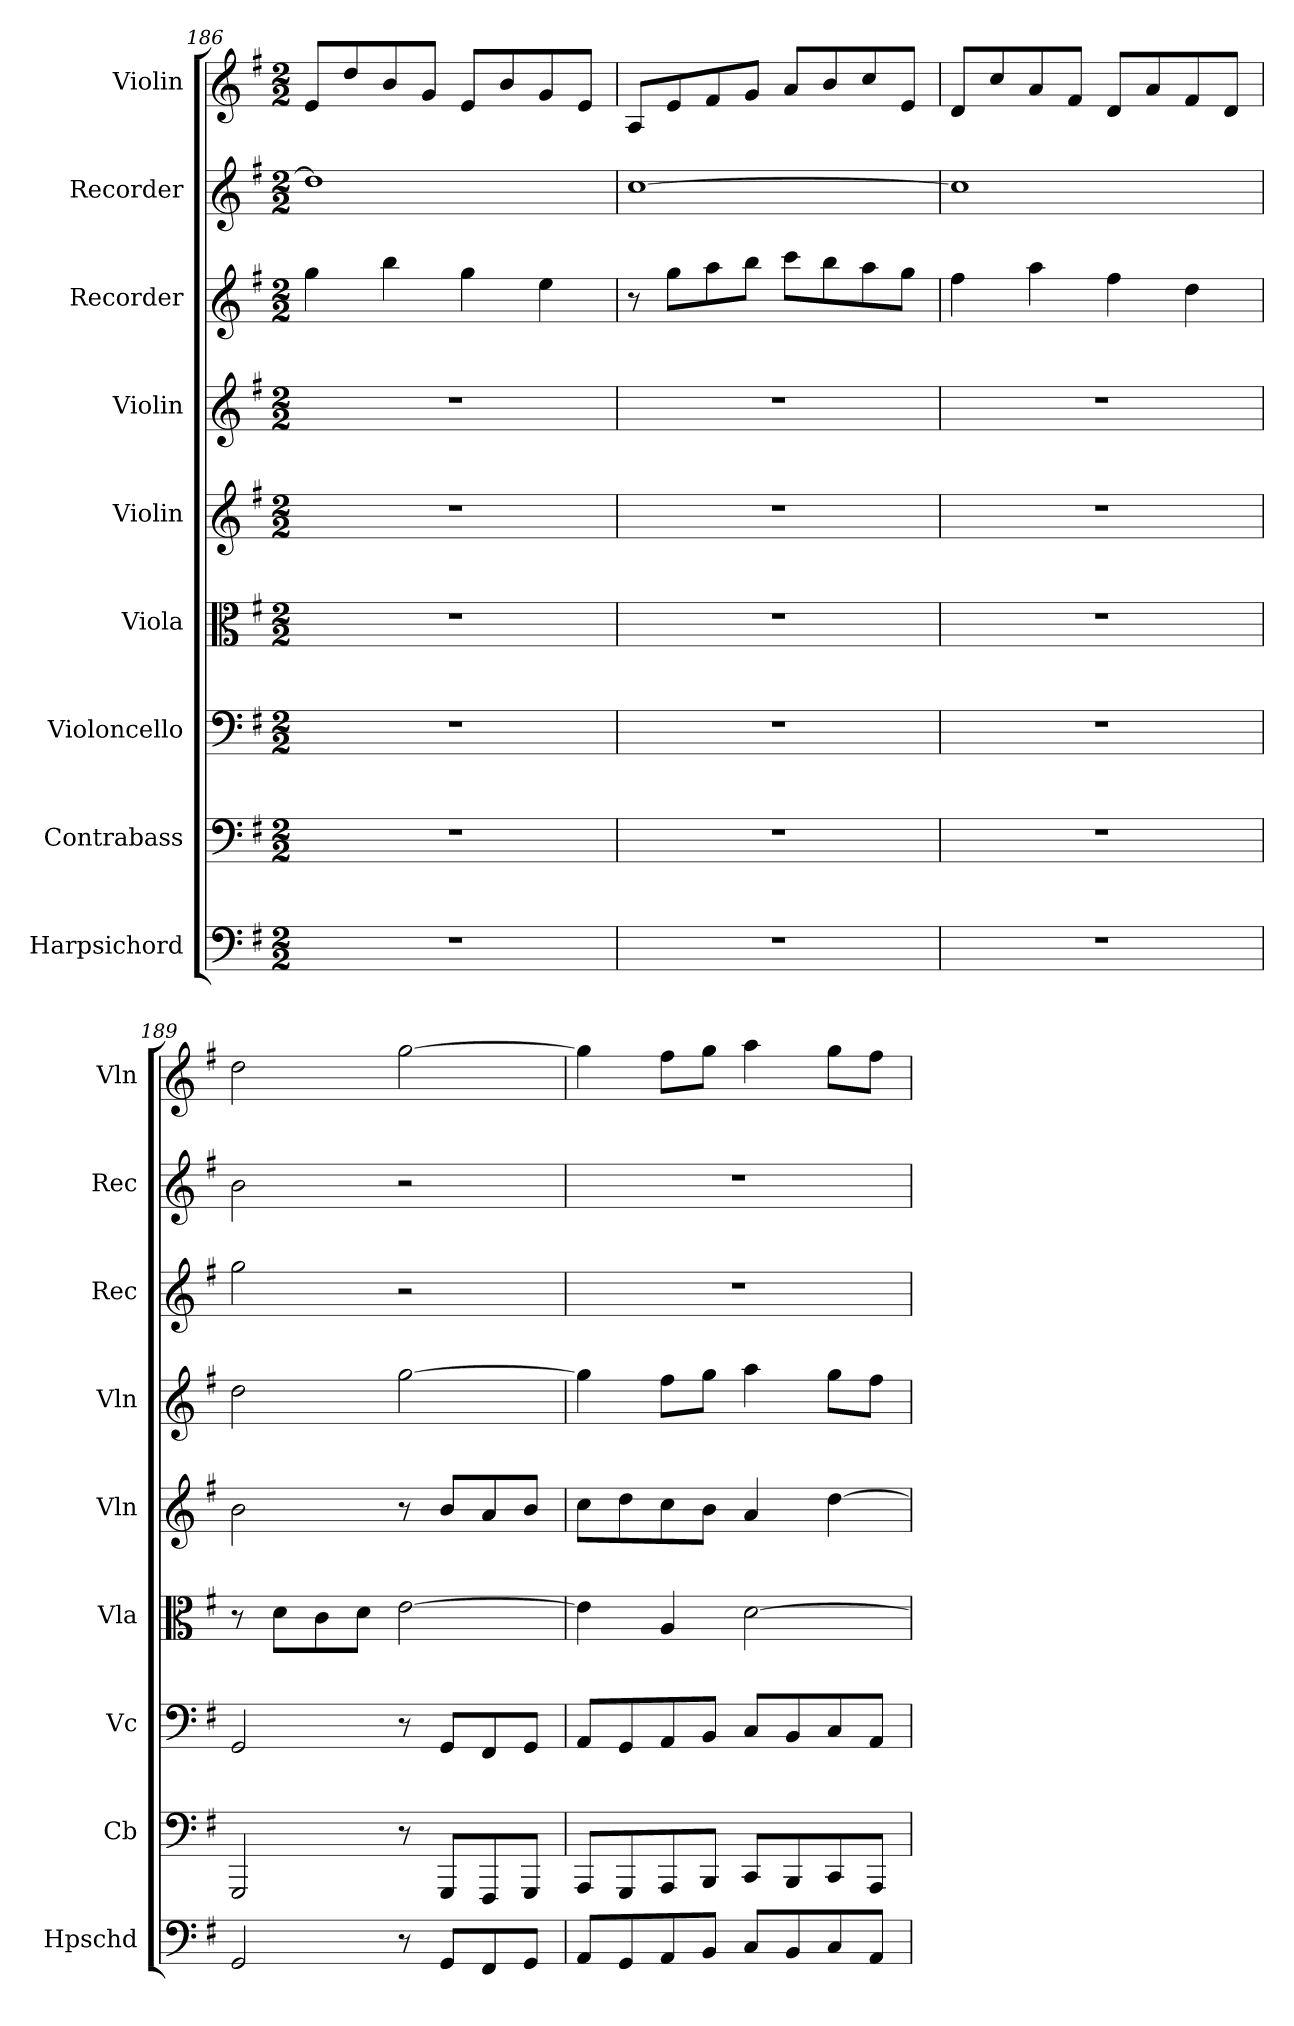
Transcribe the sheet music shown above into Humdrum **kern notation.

**kern	**kern	**kern	**kern	**kern	**kern	**kern	**kern	**kern
*part9	*part8	*part7	*part6	*part5	*part4	*part3	*part2	*part1
*staff9	*staff8	*staff7	*staff6	*staff5	*staff4	*staff3	*staff2	*staff1
*I"Harpsichord	*I"Contrabass	*I"Violoncello	*I"Viola	*I"Violin	*I"Violin	*I"Recorder	*I"Recorder	*I"Violin
*I'Hpschd	*I'Cb	*I'Vc	*I'Vla	*I'Vln	*I'Vln	*I'Rec	*I'Rec	*I'Vln
*clefF4	*clefF4	*clefF4	*clefC3	*clefG2	*clefG2	*clefG2	*clefG2	*clefG2
*	*ITrd7c12	*	*	*	*	*	*	*
*k[f#]	*k[f#]	*k[f#]	*k[f#]	*k[f#]	*k[f#]	*k[f#]	*k[f#]	*k[f#]
*G:	*G:	*G:	*G:	*G:	*G:	*G:	*G:	*G:
*M2/2	*M2/2	*M2/2	*M2/2	*M2/2	*M2/2	*M2/2	*M2/2	*M2/2
=186	=186	=186	=186	=186	=186	=186	=186	=186
1r	1r	1r	1r	1r	1r	4gg\	1dd\]	8e/L
.	.	.	.	.	.	.	.	8dd/
.	.	.	.	.	.	4bb\	.	8b/
.	.	.	.	.	.	.	.	8g/J
.	.	.	.	.	.	4gg\	.	8e/L
.	.	.	.	.	.	.	.	8b/
.	.	.	.	.	.	4ee\	.	8g/
.	.	.	.	.	.	.	.	8e/J
=187	=187	=187	=187	=187	=187	=187	=187	=187
1r	1r	1r	1r	1r	1r	8r	[1cc\	8A/L
.	.	.	.	.	.	8gg\L	.	8e/
.	.	.	.	.	.	8aa\	.	8f#/
.	.	.	.	.	.	8bb\J	.	8g/J
.	.	.	.	.	.	8ccc\L	.	8a/L
.	.	.	.	.	.	8bb\	.	8b/
.	.	.	.	.	.	8aa\	.	8cc/
.	.	.	.	.	.	8gg\J	.	8e/J
=188	=188	=188	=188	=188	=188	=188	=188	=188
1r	1r	1r	1r	1r	1r	4ff#\	1cc\]	8d/L
.	.	.	.	.	.	.	.	8cc/
.	.	.	.	.	.	4aa\	.	8a/
.	.	.	.	.	.	.	.	8f#/J
.	.	.	.	.	.	4ff#\	.	8d/L
.	.	.	.	.	.	.	.	8a/
.	.	.	.	.	.	4dd\	.	8f#/
.	.	.	.	.	.	.	.	8d/J
=189	=189	=189	=189	=189	=189	=189	=189	=189
2GG/	2GGGG/	2GG/	8r	2b\	2dd\	2gg\	2b\	2dd\
.	.	.	8d\L	.	.	.	.	.
.	.	.	8c\	.	.	.	.	.
.	.	.	8d\J	.	.	.	.	.
8r	8r	8r	[2e\	8r	[2gg\	2r	2r	[2gg\
8GG/L	8GGGG/L	8GG/L	.	8b/L	.	.	.	.
8FF#/	8FFFF#/	8FF#/	.	8a/	.	.	.	.
8GG/J	8GGGG/J	8GG/J	.	8b/J	.	.	.	.
=190	=190	=190	=190	=190	=190	=190	=190	=190
8AA/L	8AAAA/L	8AA/L	4e\]	8cc\L	4gg\]	1r	1r	4gg\]
8GG/	8GGGG/	8GG/	.	8dd\	.	.	.	.
8AA/	8AAAA/	8AA/	4A/	8cc\	8ff#\L	.	.	8ff#\L
8BB/J	8BBBB/J	8BB/J	.	8b\J	8gg\J	.	.	8gg\J
8C/L	8CCC/L	8C/L	[2d\	4a/	4aa\	.	.	4aa\
8BB/	8BBBB/	8BB/	.	.	.	.	.	.
8C/	8CCC/	8C/	.	[4dd\	8gg\L	.	.	8gg\L
8AA/J	8AAAA/J	8AA/J	.	.	8ff#\J	.	.	8ff#\J
=	=	=	=	=	=	=	=	=
*-	*-	*-	*-	*-	*-	*-	*-	*-
